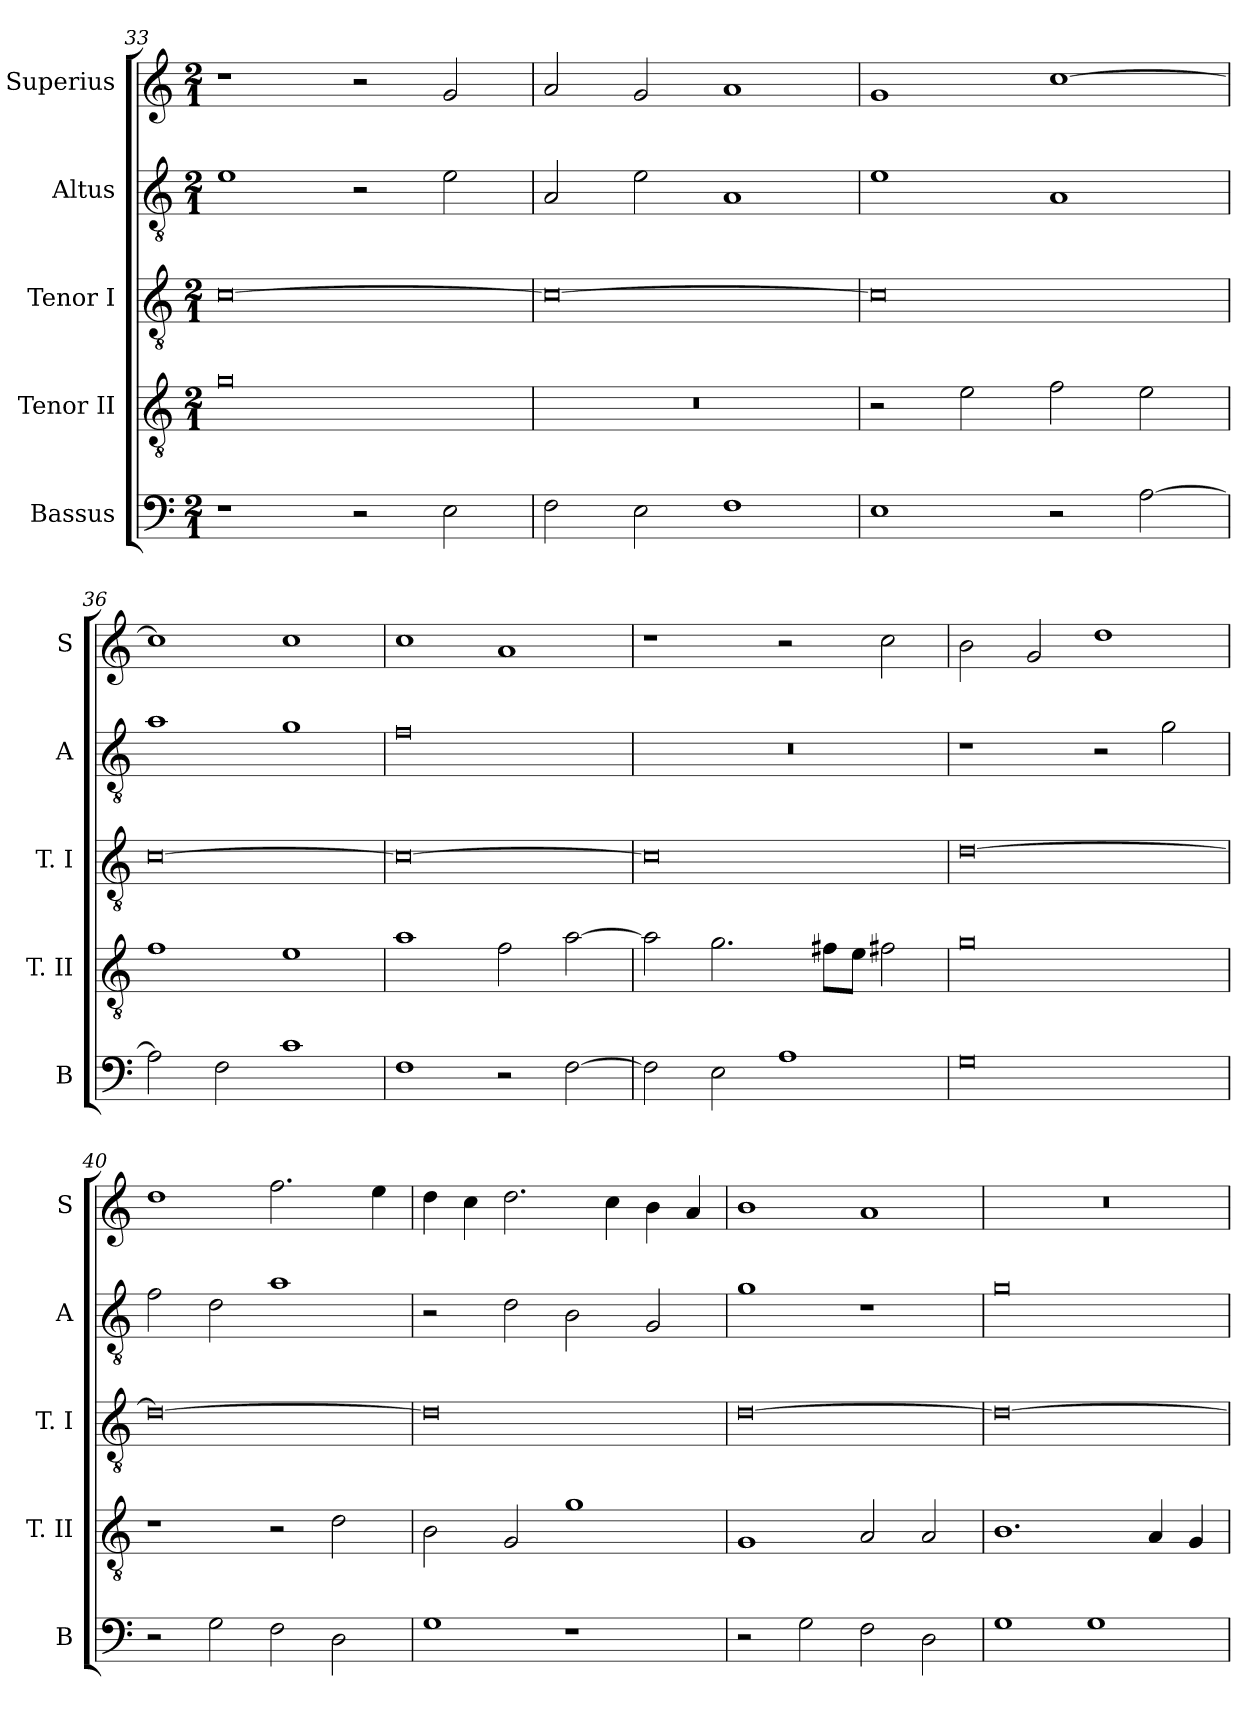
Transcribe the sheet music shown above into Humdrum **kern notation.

**kern	**kern	**kern	**kern	**kern
*part5	*part4	*part3	*part2	*part1
*staff5	*staff4	*staff3	*staff2	*staff1
*I"Bassus	*I"Tenor II	*I"Tenor I	*I"Altus	*I"Superius
*I'B	*I'T. II	*I'T. I	*I'A	*I'S
*clefF4	*clefGv2	*clefGv2	*clefGv2	*clefG2
*k[]	*k[]	*k[]	*k[]	*k[]
*C:	*C:	*C:	*C:	*C:
*M2/1	*M2/1	*M2/1	*M2/1	*M2/1
=33	=33	=33	=33	=33
1r	0g	[0c	1e	1r
2r	.	.	2r	2r
2E	.	.	2e	2g
=34	=34	=34	=34	=34
2F	0r	0c_	2A	2a
2E	.	.	2e	2g
1F	.	.	1A	1a
=35	=35	=35	=35	=35
1E	2r	0c]	1e	1g
.	2e	.	.	.
2r	2f	.	1A	[1cc
[2A	2e	.	.	.
=36	=36	=36	=36	=36
2A]	1f	[0c	1a	1cc]
2F	.	.	.	.
1c	1e	.	1g	1cc
=37	=37	=37	=37	=37
1F	1a	0c_	0f	1cc
2r	2f	.	.	1a
[2F	[2a	.	.	.
=38	=38	=38	=38	=38
2F]	2a]	0c]	0r	1r
2E	2.g	.	.	.
1A	.	.	.	2r
.	8f#XL	.	.	.
.	8eJ	.	.	.
.	2f#X	.	.	2cc
=39	=39	=39	=39	=39
0G	0g	[0d	1r	2b
.	.	.	.	2g
.	.	.	2r	1dd
.	.	.	2g	.
=40	=40	=40	=40	=40
2r	1r	0d_	2f	1dd
2G	.	.	2d	.
2F	2r	.	1a	2.ff
2D	2d	.	.	.
.	.	.	.	4ee
=41	=41	=41	=41	=41
1G	2B	0d]	2r	4dd
.	.	.	.	4cc
.	2G	.	2d	2.dd
1r	1g	.	2B	.
.	.	.	.	4cc
.	.	.	2G	4b
.	.	.	.	4a
=42	=42	=42	=42	=42
2r	1G	[0d	1g	1b
2G	.	.	.	.
2F	2A	.	1r	1a
2D	2A	.	.	.
=43	=43	=43	=43	=43
1G	1.B	0d_	0g	0r
1G	.	.	.	.
.	4A	.	.	.
.	4G	.	.	.
=	=	=	=	=
*-	*-	*-	*-	*-
